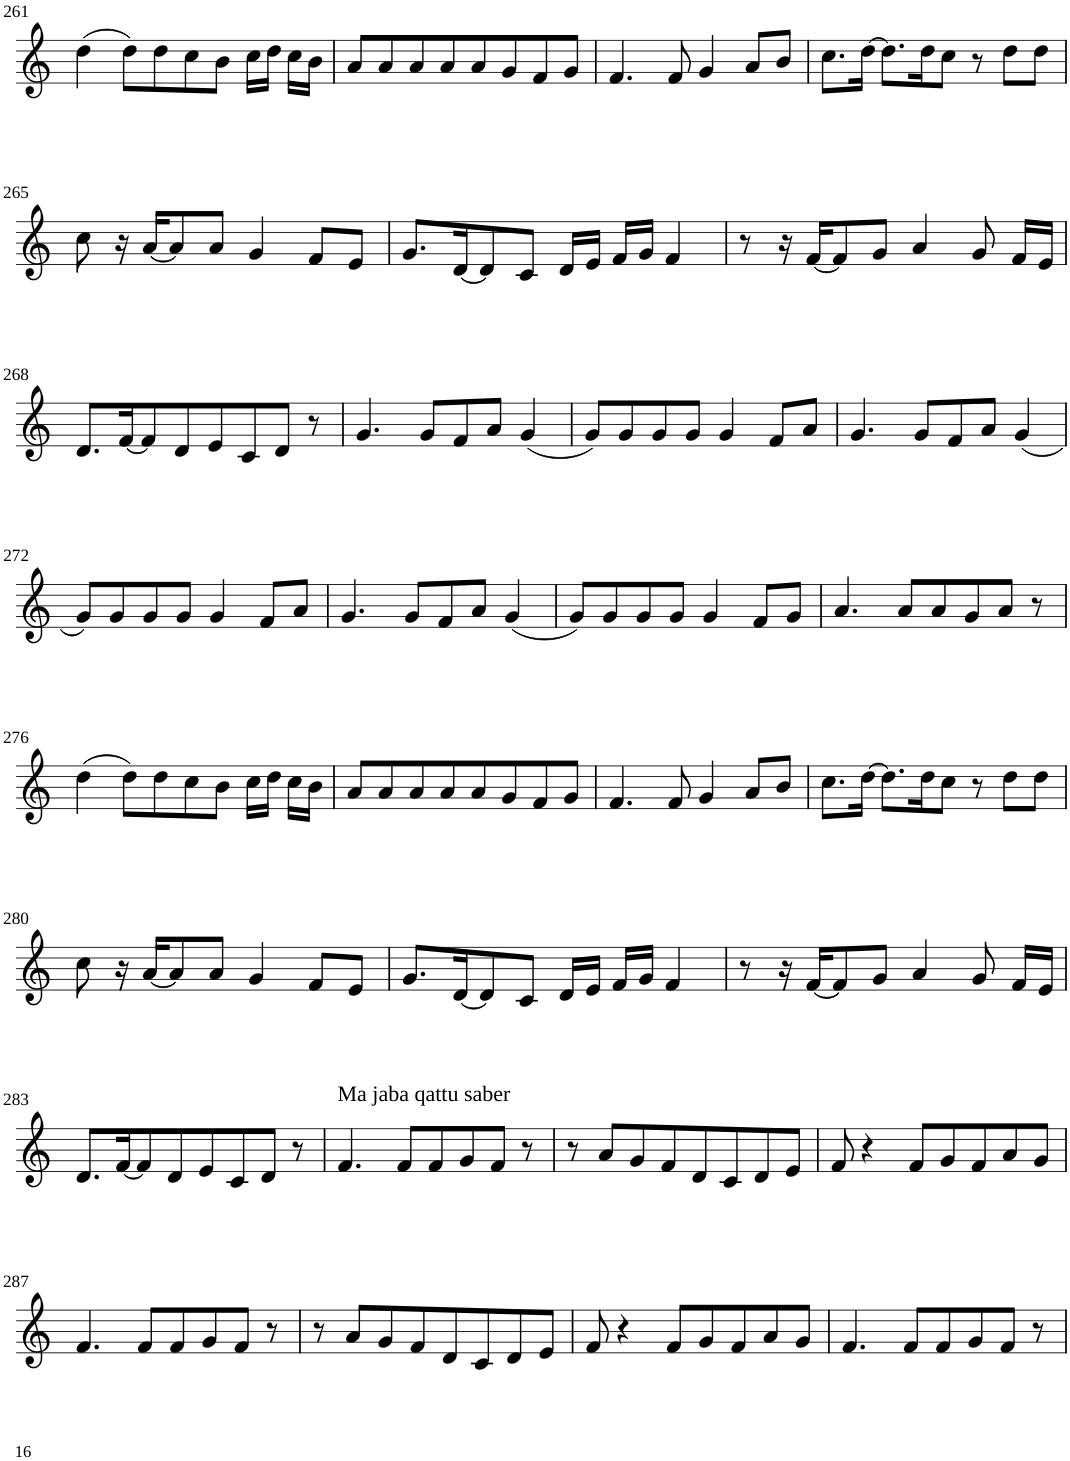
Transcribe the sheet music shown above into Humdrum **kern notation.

**kern
*part1
*staff1
*I"Violin
!!LO:PB:g=z
*clefG2
*k[]
*M8/8
=261
(4dd\
8dd\L)
8dd\
8cc\
8b\J
16cc\LL
16dd\JJ
16cc\LL
16b\JJ
=262
8a/L
8a/
8a/
8a/
8a/
8g/
8f/
8g/J
=263
4.f/
8f/
4g/
8a/L
8b/J
=264
8.cc\L
[16dd\Jk
8.dd\L]
16dd\K
8cc\J
8r
8dd\L
8dd\J
!!LO:LB:g=z
=265
8cc\
16r
[16a/KL
8a/]
8a/J
4g/
8f/L
8e/J
=266
8.g/L
[16d/K
8d/]
8c/J
16d/LL
16e/JJ
16f/LL
16g/JJ
4f/
=267
8r
16r
[16f/KL
8f/]
8g/J
4a/
8g/
16f/LL
16e/JJ
!!LO:LB:g=z
=268
8.d/L
[16f/K
8f/]
8d/
8e/
8c/
8d/J
8r
=269
4.g/
8g/L
8f/
8a/J
(4g/
=270
8g/L)
8g/
8g/
8g/J
4g/
8f/L
8a/J
=271
4.g/
8g/L
8f/
8a/J
(4g/
!!LO:LB:g=z
=272
8g/L)
8g/
8g/
8g/J
4g/
8f/L
8a/J
=273
4.g/
8g/L
8f/
8a/J
(4g/
=274
8g/L)
8g/
8g/
8g/J
4g/
8f/L
8g/J
=275
4.a/
8a/L
8a/
8g/
8a/J
8r
!!LO:LB:g=z
=276
(4dd\
8dd\L)
8dd\
8cc\
8b\J
16cc\LL
16dd\JJ
16cc\LL
16b\JJ
=277
8a/L
8a/
8a/
8a/
8a/
8g/
8f/
8g/J
=278
4.f/
8f/
4g/
8a/L
8b/J
=279
8.cc\L
[16dd\Jk
8.dd\L]
16dd\K
8cc\J
8r
8dd\L
8dd\J
!!LO:LB:g=z
=280
8cc\
16r
[16a/KL
8a/]
8a/J
4g/
8f/L
8e/J
=281
8.g/L
[16d/K
8d/]
8c/J
16d/LL
16e/JJ
16f/LL
16g/JJ
4f/
=282
8r
16r
[16f/KL
8f/]
8g/J
4a/
8g/
16f/LL
16e/JJ
!!LO:LB:g=z
=283
8.d/L
[16f/K
8f/]
8d/
8e/
8c/
8d/J
8r
=284
!LO:TX:a:t=Ma jaba qattu saber
4.f/
8f/L
8f/
8g/
8f/J
8r
=285
8r
8a/L
8g/
8f/
8d/
8c/
8d/
8e/J
=286
8f/
4r
8f/L
8g/
8f/
8a/
8g/J
!!LO:LB:g=z
=287
4.f/
8f/L
8f/
8g/
8f/J
8r
=288
8r
8a/L
8g/
8f/
8d/
8c/
8d/
8e/J
=289
8f/
4r
8f/L
8g/
8f/
8a/
8g/J
=290
4.f/
8f/L
8f/
8g/
8f/J
8r
=
*-
